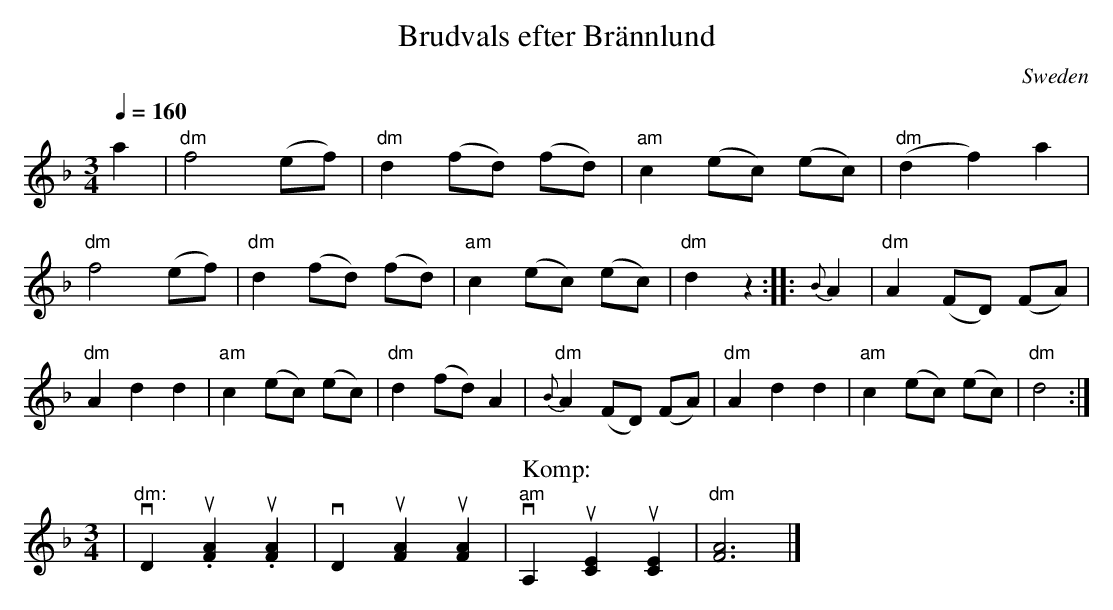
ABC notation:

X:1
T:Brudvals efter Brännlund
O:Sweden
M:3/4
L:1/8
Q:1/4=160
K:Dm
a2|"dm"f4 (ef)|"dm"d2 (fd) (fd)|"am"c2 (ec) (ec)|"dm"(d2 f2) a2|\
"dm"f4 (ef)|"dm"d2 (fd) (fd)|"am"c2 (ec) (ec)|"dm"d2z2:|\
|:{B}A2|"dm"A2 (FD) (FA)|"dm"A2d2d2|"am"c2 (ec) (ec)|"dm"d2 (fd) A2|\
"dm"{B}A2 (FD) (FA)|"dm"A2d2d2|"am"c2 (ec) (ec)|"dm"d4:|
T:Komp:
|"dm:"vD2u.[F2A2]u.[F2A2]|vD2u[F2A2]u[F2A2]|\
"am"vA,2u[C2E2]u[C2E2]|"dm"[F6A6] |]
